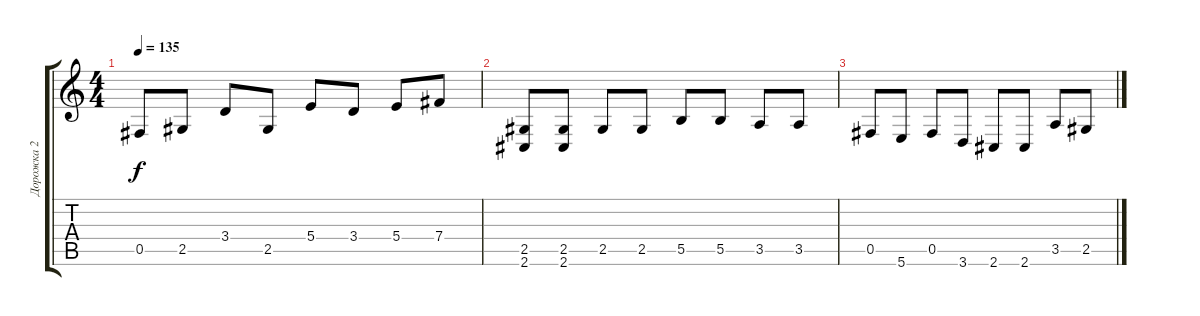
\track ("Дорожка 2" "Дорожка 2") {instrument distortionguitar}
\staff {score tabs}
\tuning (Db4 Ab3 E3 B2 Gb2 B1) {hide}
\ts (4 4)
\tempo 135
\clef g2
\ks c
0.5.8{dy f} 2.5.8 3.4.8 2.5.8 5.4.8 3.4.8 5.4.8 7.4.8 |
(2.5 2.6).8 (2.5 2.6).8 2.5.8 2.5.8 5.5.8 5.5.8 3.5.8 3.5.8 |
0.5.8 5.6.8 0.5.8 3.6.8 2.6.8 2.6.8 3.5.8 2.5.8
